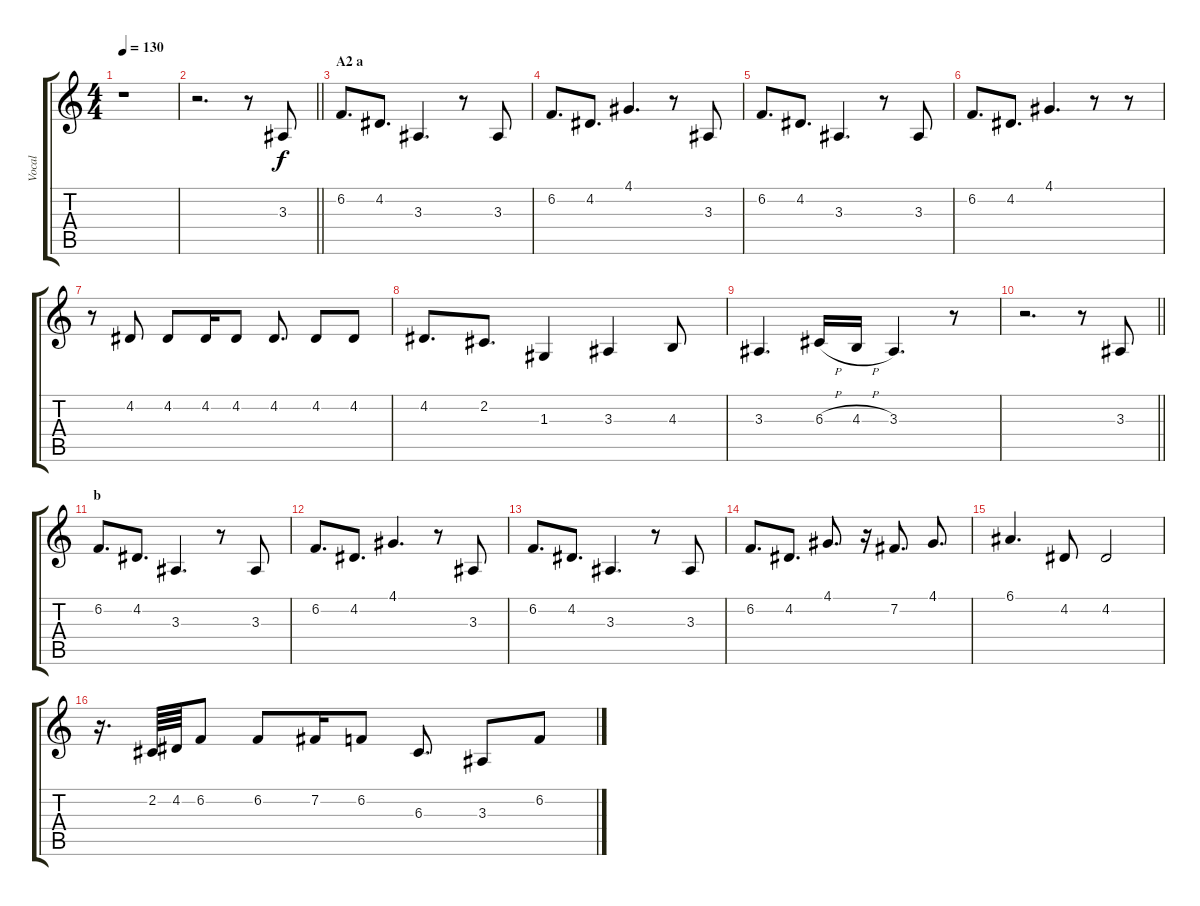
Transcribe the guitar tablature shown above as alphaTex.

\track ("Vocal" "Vocal") {instrument clarinet}
\staff {score tabs}
\tuning (E4 B3 G3 D3 A2 E2) {hide}
\ts (4 4)
\tempo 130
\clef g2
\ks c
r.1{dy f} |
\barLineRight lightlight
r.2{d volume 16} r.8 3.3.8 |
\section ("" "A2 a")
6.2.8{d} 4.2.8{d} 3.3.4{d} r.8 3.3.8 |
6.2.8{d} 4.2.8{d} 4.1.4{d} r.8 3.3.8 |
6.2.8{d} 4.2.8{d} 3.3.4{d} r.8 3.3.8 |
6.2.8{d} 4.2.8{d} 4.1.4{d} r.8 r.8 |
r.8 4.2.8 4.2.8 4.2.16 4.2.8 4.2.8{d} 4.2.8 4.2.8 |
4.2.8{d} 2.2.8{d} 1.3.4 3.3.4 4.3.8 |
3.3.4{d} 6.3{h}.16 4.3{h}.16 3.3.4{d} r.8 |
\barLineRight lightlight
r.2{d} r.8 3.3.8 |
\section ("" "b")
6.2.8{d} 4.2.8{d} 3.3.4{d} r.8 3.3.8 |
6.2.8{d} 4.2.8{d} 4.1.4{d} r.8 3.3.8 |
6.2.8{d} 4.2.8{d} 3.3.4{d} r.8 3.3.8 |
6.2.8{d} 4.2.8{d} 4.1.8{d} r.16 7.2.8{d} 4.1.8{d} |
6.1.4{d} 4.2.8 4.2.2 |
r.16{d} 2.2.64 4.2.64 6.2.8 6.2.8 7.2.16 6.2.8 6.3.8{d} 3.3.8 6.2.8
